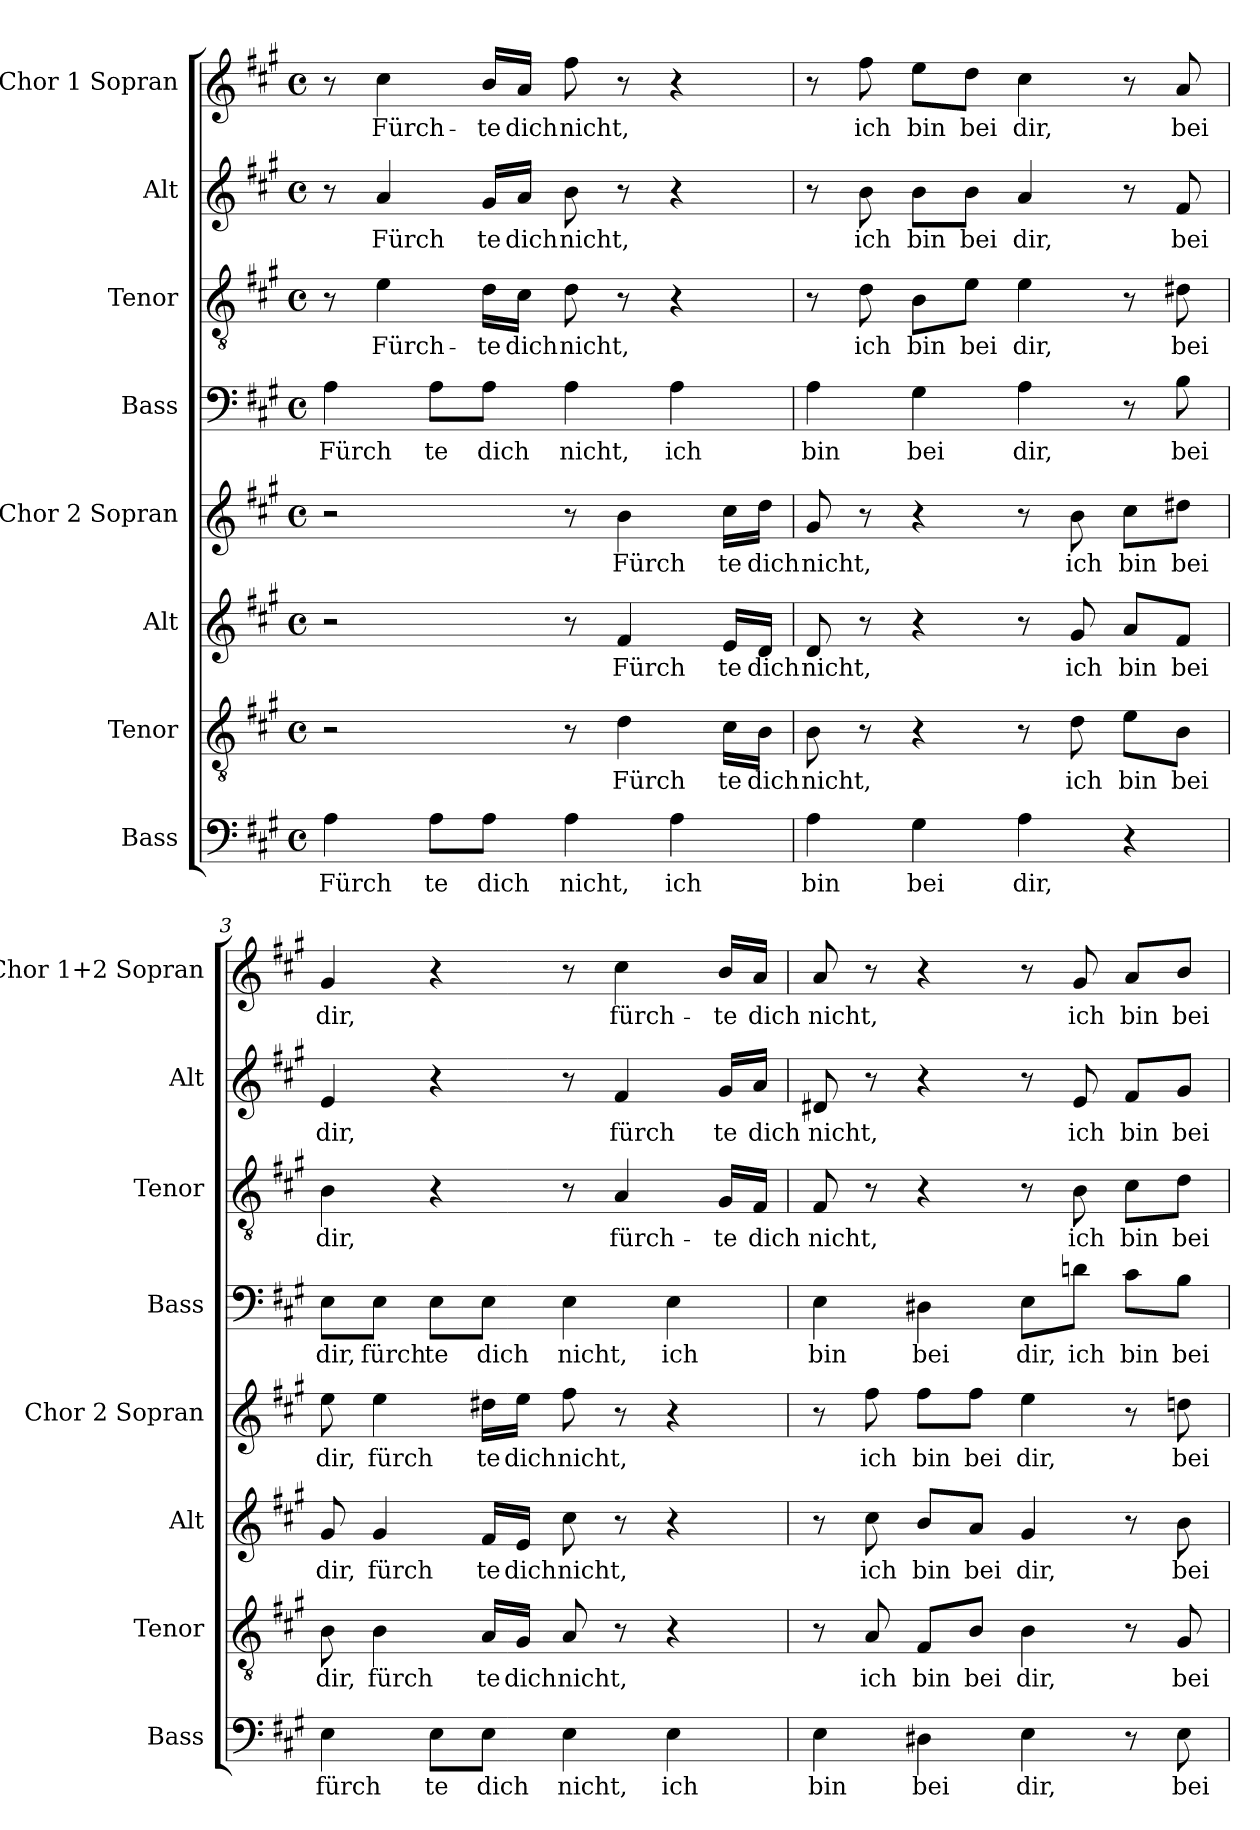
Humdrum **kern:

**kern	**text	**kern	**text	**kern	**text	**kern	**text	**kern	**text	**kern	**text	**kern	**text	**kern	**text
*part8	*part8	*part7	*part7	*part6	*part6	*part5	*part5	*part4	*part4	*part3	*part3	*part2	*part2	*part1	*part1
*staff8	*staff8	*staff7	*staff7	*staff6	*staff6	*staff5	*staff5	*staff4	*staff4	*staff3	*staff3	*staff2	*staff2	*staff1	*staff1
*I"Bass	*	*I"Tenor	*	*I"Alt	*	*I"Chor 2  Sopran	*	*I"Bass	*	*I"Tenor	*	*I"Alt	*	*I"Chor 1  Sopran	*
*I'Bass	*	*I'Tenor	*	*I'Alt	*	*I'Chor 2  Sopran	*	*I'Bass	*	*I'Tenor	*	*I'Alt	*	*I'Chor 1+2  Sopran	*
!!LO:PB:g=z
*stria5	*	*stria5	*	*stria5	*	*stria5	*	*stria5	*	*stria5	*	*stria5	*	*stria5	*
*clefF4	*	*clefGv2	*	*clefG2	*	*clefG2	*	*clefF4	*	*clefGv2	*	*clefG2	*	*clefG2	*
*k[f#c#g#]	*	*k[f#c#g#]	*	*k[f#c#g#]	*	*k[f#c#g#]	*	*k[f#c#g#]	*	*k[f#c#g#]	*	*k[f#c#g#]	*	*k[f#c#g#]	*
*A:	*	*A:	*	*A:	*	*A:	*	*A:	*	*A:	*	*A:	*	*A:	*
*M4/4	*	*M4/4	*	*M4/4	*	*M4/4	*	*M4/4	*	*M4/4	*	*M4/4	*	*M4/4	*
*met(c)	*	*met(c)	*	*met(c)	*	*met(c)	*	*met(c)	*	*met(c)	*	*met(c)	*	*met(c)	*
=1	=1	=1	=1	=1	=1	=1	=1	=1	=1	=1	=1	=1	=1	=1	=1
!	!LO:LY:b:cj	!	!	!	!	!	!	!	!LO:LY:b:cj	!	!	!	!	!	!
4A\	Fürch	2r	.	2r	.	2r	.	4A\	Fürch	8r	.	8r	.	8r	.
!	!	!	!	!	!	!	!	!	!	!	!LO:LY:b:cj	!	!LO:LY:b:cj	!	!LO:LY:b:cj
.	.	.	.	.	.	.	.	.	.	4e\	Fürch-	4a/	Fürch	4cc#\	Fürch-
!	!LO:LY:b:cj	!	!	!	!	!	!	!	!LO:LY:b:cj	!	!	!	!	!	!
8A\L	te	.	.	.	.	.	.	8A\L	te	.	.	.	.	.	.
!	!LO:LY:b:cj	!	!	!	!	!	!	!	!LO:LY:b:cj	!	!LO:LY:b:cj	!	!LO:LY:b:cj	!	!LO:LY:b:cj
8A\J	dich	.	.	.	.	.	.	8A\J	dich	16d\LL	-te	16g#/LL	te	16b/LL	-te
!	!	!	!	!	!	!	!	!	!	!	!LO:LY:b:cj	!	!LO:LY:b:cj	!	!LO:LY:b:cj
.	.	.	.	.	.	.	.	.	.	16c#\JJ	dich	16a/JJ	dich	16a/JJ	dich
!	!LO:LY:b:cj	!	!	!	!	!	!	!	!LO:LY:b:cj	!	!LO:LY:b:cj	!	!LO:LY:b:cj	!	!LO:LY:b:cj
4A\	nicht,	8r	.	8r	.	8r	.	4A\	nicht,	8d\	nicht,	8b\	nicht,	8ff#\	nicht,
!	!	!	!LO:LY:b:cj	!	!LO:LY:b:cj	!	!LO:LY:b:cj	!	!	!	!	!	!	!	!
.	.	4d\	Fürch	4f#/	Fürch	4b\	Fürch	.	.	8r	.	8r	.	8r	.
!	!LO:LY:b:cj	!	!	!	!	!	!	!	!LO:LY:b:cj	!	!	!	!	!	!
4A\	ich	.	.	.	.	.	.	4A\	ich	4r	.	4r	.	4r	.
!	!	!	!LO:LY:b:cj	!	!LO:LY:b:cj	!	!LO:LY:b:cj	!	!	!	!	!	!	!	!
.	.	16c#\LL	te	16e/LL	te	16cc#\LL	te	.	.	.	.	.	.	.	.
!	!	!	!LO:LY:b:cj	!	!LO:LY:b:cj	!	!LO:LY:b:cj	!	!	!	!	!	!	!	!
.	.	16B\JJ	dich	16d/JJ	dich	16dd\JJ	dich	.	.	.	.	.	.	.	.
=2	=2	=2	=2	=2	=2	=2	=2	=2	=2	=2	=2	=2	=2	=2	=2
!	!LO:LY:b:cj	!	!LO:LY:b:cj	!	!LO:LY:b:cj	!	!LO:LY:b:cj	!	!LO:LY:b:cj	!	!	!	!	!	!
4A\	bin	8B\	nicht,	8d/	nicht,	8g#/	nicht,	4A\	bin	8r	.	8r	.	8r	.
!	!	!	!	!	!	!	!	!	!	!	!LO:LY:b:cj	!	!LO:LY:b:cj	!	!LO:LY:b:cj
.	.	8r	.	8r	.	8r	.	.	.	8d\	ich	8b\	ich	8ff#\	ich
!	!LO:LY:b:cj	!	!	!	!	!	!	!	!LO:LY:b:cj	!	!LO:LY:b:cj	!	!LO:LY:b:cj	!	!LO:LY:b:cj
4G#\	bei	4r	.	4r	.	4r	.	4G#\	bei	8B\L	bin	8b\L	bin	8ee\L	bin
!	!	!	!	!	!	!	!	!	!	!	!LO:LY:b:cj	!	!LO:LY:b:cj	!	!LO:LY:b:cj
.	.	.	.	.	.	.	.	.	.	8e\J	bei	8b\J	bei	8dd\J	bei
!	!LO:LY:b:cj	!	!	!	!	!	!	!	!LO:LY:b:cj	!	!LO:LY:b:cj	!	!LO:LY:b:cj	!	!LO:LY:b:cj
4A\	dir,	8r	.	8r	.	8r	.	4A\	dir,	4e\	dir,	4a/	dir,	4cc#\	dir,
!	!	!	!LO:LY:b:cj	!	!LO:LY:b:cj	!	!LO:LY:b:cj	!	!	!	!	!	!	!	!
.	.	8d\	ich	8g#/	ich	8b\	ich	.	.	.	.	.	.	.	.
!	!	!	!LO:LY:b:cj	!	!LO:LY:b:cj	!	!LO:LY:b:cj	!	!	!	!	!	!	!	!
4r	.	8e\L	bin	8a/L	bin	8cc#\L	bin	8r	.	8r	.	8r	.	8r	.
!	!	!	!LO:LY:b:cj	!	!LO:LY:b:cj	!	!LO:LY:b:cj	!	!LO:LY:b:cj	!	!LO:LY:b:cj	!	!LO:LY:b:cj	!	!LO:LY:b:cj
.	.	8B\J	bei	8f#/J	bei	8dd#X\J	bei	8B\	bei	8d#X\	bei	8f#/	bei	8a/	bei
=3	=3	=3	=3	=3	=3	=3	=3	=3	=3	=3	=3	=3	=3	=3	=3
!	!LO:LY:b:cj	!	!LO:LY:b:cj	!	!LO:LY:b:cj	!	!LO:LY:b:cj	!	!LO:LY:b:cj	!	!LO:LY:b:cj	!	!LO:LY:b:cj	!	!LO:LY:b:cj
4E\	fürch	8B\	dir,	8g#/	dir,	8ee\	dir,	8E\L	dir,	4B\	dir,	4e/	dir,	4g#/	dir,
!	!	!	!LO:LY:b:cj	!	!LO:LY:b:cj	!	!LO:LY:b:cj	!	!LO:LY:b:cj	!	!	!	!	!	!
.	.	4B\	fürch	4g#/	fürch	4ee\	fürch	8E\J	fürch	.	.	.	.	.	.
!	!LO:LY:b:cj	!	!	!	!	!	!	!	!LO:LY:b:cj	!	!	!	!	!	!
8E\L	te	.	.	.	.	.	.	8E\L	te	4r	.	4r	.	4r	.
!	!LO:LY:b:cj	!	!LO:LY:b:cj	!	!LO:LY:b:cj	!	!LO:LY:b:cj	!	!LO:LY:b:cj	!	!	!	!	!	!
8E\J	dich	16A/LL	te	16f#/LL	te	16dd#X\LL	te	8E\J	dich	.	.	.	.	.	.
!	!	!	!LO:LY:b:cj	!	!LO:LY:b:cj	!	!LO:LY:b:cj	!	!	!	!	!	!	!	!
.	.	16G#/JJ	dich	16e/JJ	dich	16ee\JJ	dich	.	.	.	.	.	.	.	.
!	!LO:LY:b:cj	!	!LO:LY:b:cj	!	!LO:LY:b:cj	!	!LO:LY:b:cj	!	!LO:LY:b:cj	!	!	!	!	!	!
4E\	nicht,	8A/	nicht,	8cc#\	nicht,	8ff#\	nicht,	4E\	nicht,	8r	.	8r	.	8r	.
!	!	!	!	!	!	!	!	!	!	!	!LO:LY:b:cj	!	!LO:LY:b:cj	!	!LO:LY:b:cj
.	.	8r	.	8r	.	8r	.	.	.	4A/	fürch-	4f#/	fürch	4cc#\	fürch-
!	!LO:LY:b:cj	!	!	!	!	!	!	!	!LO:LY:b:cj	!	!	!	!	!	!
4E\	ich	4r	.	4r	.	4r	.	4E\	ich	.	.	.	.	.	.
!	!	!	!	!	!	!	!	!	!	!	!LO:LY:b:cj	!	!LO:LY:b:cj	!	!LO:LY:b:cj
.	.	.	.	.	.	.	.	.	.	16G#/LL	-te	16g#/LL	te	16b/LL	-te
!	!	!	!	!	!	!	!	!	!	!	!LO:LY:b:cj	!	!LO:LY:b:cj	!	!LO:LY:b:cj
.	.	.	.	.	.	.	.	.	.	16F#/JJ	dich	16a/JJ	dich	16a/JJ	dich
!!LO:LB:g=z
=4	=4	=4	=4	=4	=4	=4	=4	=4	=4	=4	=4	=4	=4	=4	=4
!	!LO:LY:b:cj	!	!	!	!	!	!	!	!LO:LY:b:cj	!	!LO:LY:b:cj	!	!LO:LY:b:cj	!	!LO:LY:b:cj
4E\	bin	8r	.	8r	.	8r	.	4E\	bin	8F#/	nicht,	8d#X/	nicht,	8a/	nicht,
!	!	!	!LO:LY:b:cj	!	!LO:LY:b:cj	!	!LO:LY:b:cj	!	!	!	!	!	!	!	!
.	.	8A/	ich	8cc#\	ich	8ff#\	ich	.	.	8r	.	8r	.	8r	.
!	!LO:LY:b:cj	!	!LO:LY:b:cj	!	!LO:LY:b:cj	!	!LO:LY:b:cj	!	!LO:LY:b:cj	!	!	!	!	!	!
4D#X\	bei	8F#/L	bin	8b/L	bin	8ff#\L	bin	4D#X\	bei	4r	.	4r	.	4r	.
!	!	!	!LO:LY:b:cj	!	!LO:LY:b:cj	!	!LO:LY:b:cj	!	!	!	!	!	!	!	!
.	.	8B/J	bei	8a/J	bei	8ff#\J	bei	.	.	.	.	.	.	.	.
!	!LO:LY:b:cj	!	!LO:LY:b:cj	!	!LO:LY:b:cj	!	!LO:LY:b:cj	!	!LO:LY:b:cj	!	!	!	!	!	!
4E\	dir,	4B\	dir,	4g#/	dir,	4ee\	dir,	8E\L	dir,	8r	.	8r	.	8r	.
!	!	!	!	!	!	!	!	!	!LO:LY:b:cj	!	!LO:LY:b:cj	!	!LO:LY:b:cj	!	!LO:LY:b:cj
.	.	.	.	.	.	.	.	8dn\J	ich	8B\	ich	8e/	ich	8g#/	ich
!	!	!	!	!	!	!	!	!	!LO:LY:b:cj	!	!LO:LY:b:cj	!	!LO:LY:b:cj	!	!LO:LY:b:cj
8r	.	8r	.	8r	.	8r	.	8c#\L	bin	8c#\L	bin	8f#/L	bin	8a/L	bin
!	!LO:LY:b:cj	!	!LO:LY:b:cj	!	!LO:LY:b:cj	!	!LO:LY:b:cj	!	!LO:LY:b:cj	!	!LO:LY:b:cj	!	!LO:LY:b:cj	!	!LO:LY:b:cj
8E\	bei	8G#/	bei	8b\	bei	8ddn\	bei	8B\J	bei	8d\J	bei	8g#/J	bei	8b/J	bei
=	=	=	=	=	=	=	=	=	=	=	=	=	=	=	=
*-	*-	*-	*-	*-	*-	*-	*-	*-	*-	*-	*-	*-	*-	*-	*-
